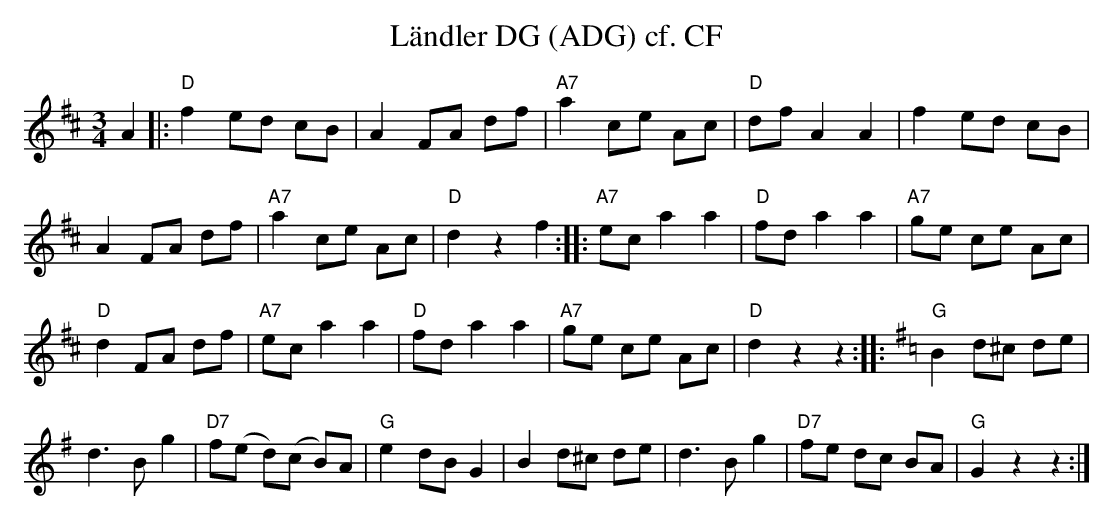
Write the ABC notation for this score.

X:1
T:L\"andler DG (ADG) cf. CF
M:3/4
L:1/8
K:Dmaj%%MIDI gchordon
A2 |: "D"f2ed cB | A2 FA df | "A7"a2ce Ac | "D"dfA2A2 | f2ed cB |
A2FA df | "A7"a2ce Ac | "D"d2z2f2 :: "A7"eca2a2 | "D"fda2a2 | "A7"ge ce Ac |
"D"d2FA df | "A7"eca2a2 | "D"fda2a2 | "A7"ge ce Ac | "D"d2z2z2 :: [K:Gmaj] "G"B2 d^c de |
d3Bg2 | "D7"f(e d)(c B)A | "G"e2dBG2 | B2 d^c de | d3Bg2 | "D7"fe dc BA | "G"G2z2z2 :|
